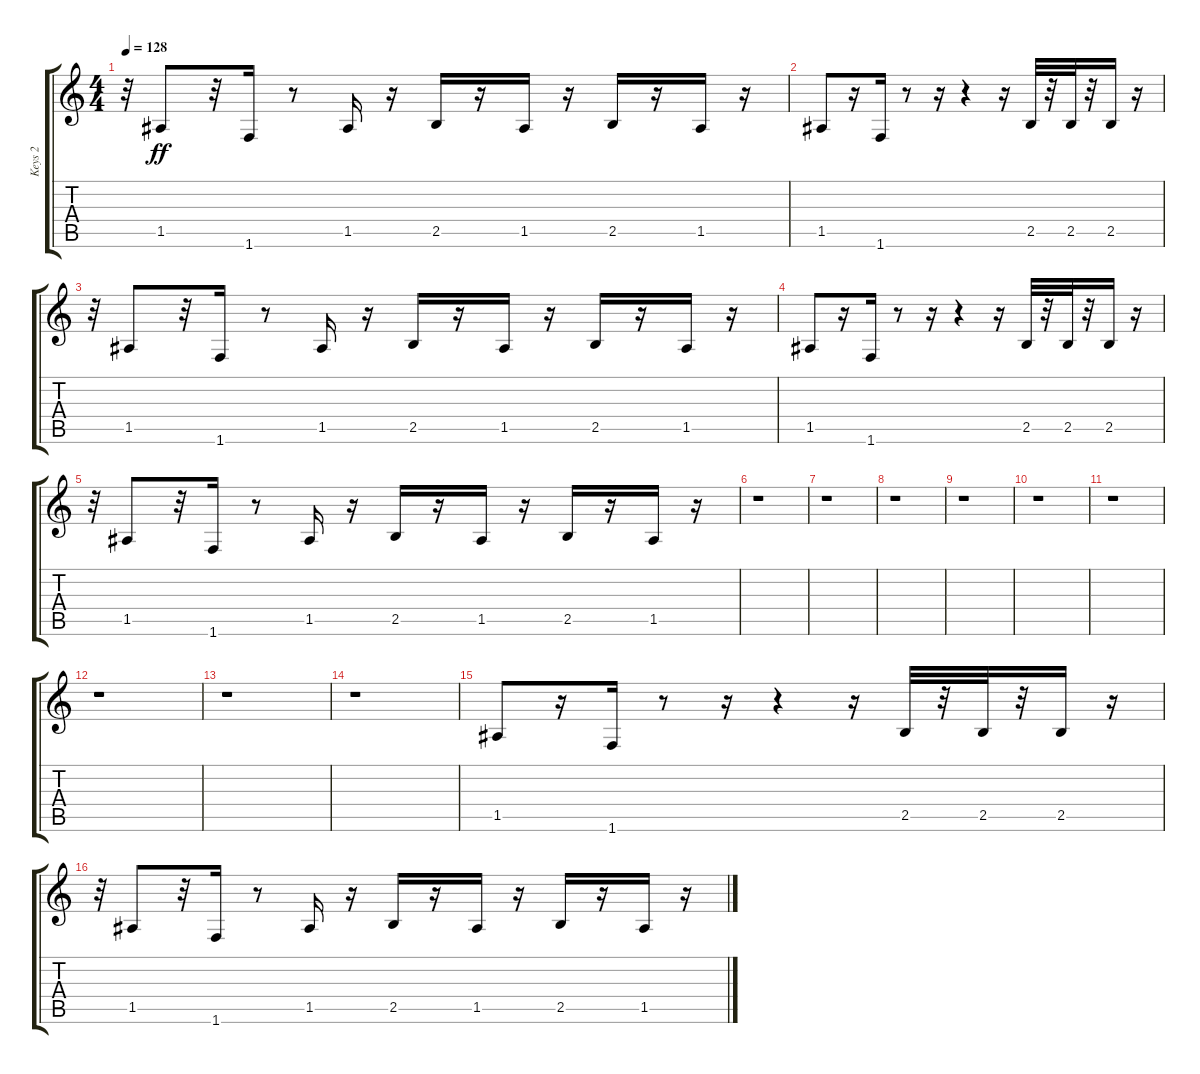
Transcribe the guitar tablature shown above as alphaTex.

\track ("Keys 2" "Keys 2") {instrument synthbass1}
\staff {score tabs}
\tuning (E4 B3 G3 D3 A2 E2) {hide}
\ts (4 4)
\tempo 128
\clef g2
\ks c
r.32{dy ff} 1.5.8 r.32 1.6.16 r.8 1.5.16 r.16 2.5.16 r.16 1.5.16 r.16 2.5.16 r.16 1.5.16 r.16 |
1.5.8 r.16 1.6.16 r.8 r.16 r.4 r.16 2.5.32 r.32 2.5.32 r.32 2.5.16 r.16 |
r.32 1.5.8 r.32 1.6.16 r.8 1.5.16 r.16 2.5.16 r.16 1.5.16 r.16 2.5.16 r.16 1.5.16 r.16 |
1.5.8 r.16 1.6.16 r.8 r.16 r.4 r.16 2.5.32 r.32 2.5.32 r.32 2.5.16 r.16 |
r.32 1.5.8 r.32 1.6.16 r.8 1.5.16 r.16 2.5.16 r.16 1.5.16 r.16 2.5.16 r.16 1.5.16 r.16 |
r.1 |
r.1 |
r.1 |
r.1 |
r.1 |
r.1 |
r.1 |
r.1 |
r.1 |
1.5.8 r.16 1.6.16 r.8 r.16 r.4 r.16 2.5.32 r.32 2.5.32 r.32 2.5.16 r.16 |
r.32 1.5.8 r.32 1.6.16 r.8 1.5.16 r.16 2.5.16 r.16 1.5.16 r.16 2.5.16 r.16 1.5.16 r.16
